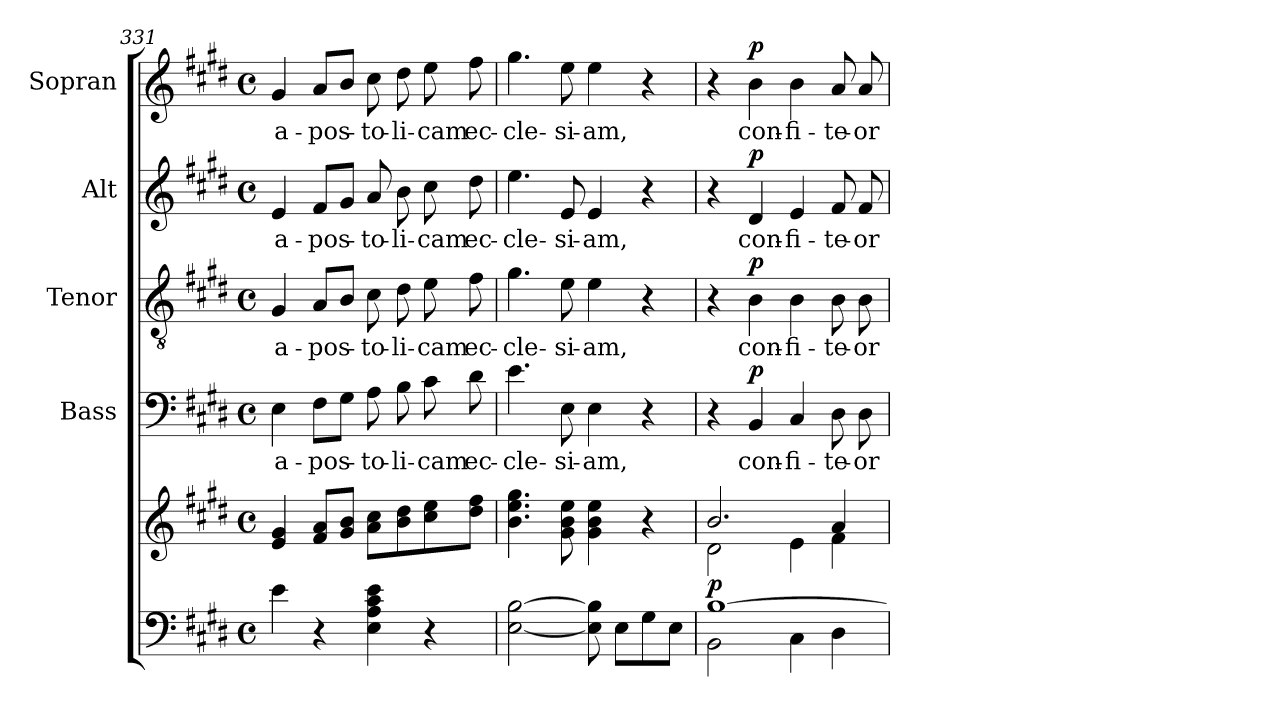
**kern	**kern	**dynam	**kern	**text	**dynam	**kern	**text	**dynam	**kern	**text	**dynam	**kern	**text	**dynam
*part5	*part5	*part5	*part4	*part4	*part4	*part3	*part3	*part3	*part2	*part2	*part2	*part1	*part1	*part1
*staff6	*staff5	*staff5/6	*staff4	*staff4	*staff4	*staff3	*staff3	*staff3	*staff2	*staff2	*staff2	*staff1	*staff1	*staff1
*	*	*	*I"Bass	*	*	*I"Tenor	*	*	*I"Alt	*	*	*I"Sopran	*	*
*	*	*	*I'B.	*	*	*I'T.	*	*	*I'A.	*	*	*I'S.	*	*
*clefF4	*clefG2	*	*clefF4	*	*	*clefGv2	*	*	*clefG2	*	*	*clefG2	*	*
*k[f#c#g#d#]	*k[f#c#g#d#]	*	*k[f#c#g#d#]	*	*	*k[f#c#g#d#]	*	*	*k[f#c#g#d#]	*	*	*k[f#c#g#d#]	*	*
*E:	*E:	*	*E:	*	*	*E:	*	*	*E:	*	*	*E:	*	*
*M4/4	*M4/4	*	*M4/4	*	*	*M4/4	*	*	*M4/4	*	*	*M4/4	*	*
*met(c)	*met(c)	*	*met(c)	*	*	*met(c)	*	*	*met(c)	*	*	*met(c)	*	*
=331	=331	=331	=331	=331	=331	=331	=331	=331	=331	=331	=331	=331	=331	=331
!	!	!	!	!LO:LY:b	!	!	!LO:LY:b	!	!	!LO:LY:b	!	!	!LO:LY:b	!
4e\	4e/ 4g#/	.	4E\	a-	.	4G#/	a-	.	4e/	a-	.	4g#/	a-	.
!	!	!	!	!LO:LY:b	!	!	!LO:LY:b	!	!	!LO:LY:b	!	!	!LO:LY:b	!
4r	8f#/ 8a/L	.	8F#\L	-pos-	.	8A/L	-pos-	.	8f#/L	-pos-	.	8a/L	-pos-	.
.	8g#/ 8b/J	.	8G#\J	.	.	8B/J	.	.	8g#/J	.	.	8b/J	.	.
!	!	!	!	!LO:LY:b	!	!	!LO:LY:b	!	!	!LO:LY:b	!	!	!LO:LY:b	!
4E\ 4A\ 4c#\ 4e\	8a\ 8cc#\L	.	8A\	-to-	.	8c#\	-to-	.	8a/	-to-	.	8cc#\	-to-	.
!	!	!	!	!LO:LY:b	!	!	!LO:LY:b	!	!	!LO:LY:b	!	!	!LO:LY:b	!
.	8b\ 8dd#\	.	8B\	-li-	.	8d#\	-li-	.	8b\	-li-	.	8dd#\	-li-	.
!	!	!	!	!LO:LY:b	!	!	!LO:LY:b	!	!	!LO:LY:b	!	!	!LO:LY:b	!
4r	8cc#\ 8ee\	.	8c#\	-cam	.	8e\	-cam	.	8cc#\	-cam	.	8ee\	-cam	.
!	!	!	!	!LO:LY:b	!	!	!LO:LY:b	!	!	!LO:LY:b	!	!	!LO:LY:b	!
.	8dd#\ 8ff#\J	.	8d#\	ec-	.	8f#\	ec-	.	8dd#\	ec-	.	8ff#\	ec-	.
=332	=332	=332	=332	=332	=332	=332	=332	=332	=332	=332	=332	=332	=332	=332
!	!	!	!	!LO:LY:b	!	!	!LO:LY:b	!	!	!LO:LY:b	!	!	!LO:LY:b	!
[2E\ [2B\	4.b\ 4.ee\ 4.gg#\	.	4.e\	-cle-	.	4.g#\	-cle-	.	4.ee\	-cle-	.	4.gg#\	-cle-	.
!	!	!	!	!LO:LY:b	!	!	!LO:LY:b	!	!	!LO:LY:b	!	!	!LO:LY:b	!
.	8g#\ 8b\ 8ee\	.	8E\	-si-	.	8e\	-si-	.	8e/	-si-	.	8ee\	-si-	.
!	!	!	!	!LO:LY:b	!	!	!LO:LY:b	!	!	!LO:LY:b	!	!	!LO:LY:b	!
8E\] 8B\]	4g#\ 4b\ 4ee\	.	4E\	-am,	.	4e\	-am,	.	4e/	-am,	.	4ee\	-am,	.
8E\L	.	.	.	.	.	.	.	.	.	.	.	.	.	.
8G#\	4r	.	4r	.	.	4r	.	.	4r	.	.	4r	.	.
8E\J	.	.	.	.	.	.	.	.	.	.	.	.	.	.
=333	=333	=333	=333	=333	=333	=333	=333	=333	=333	=333	=333	=333	=333	=333
*^	*^	*	*	*	*	*	*	*	*	*	*	*	*	*
!	!	!	!	!LO:DY:b	!	!	!	!	!	!	!	!	!	!	!	!
[>1B	2BB\	2.b/	2d#\	p	4r	.	.	4r	.	.	4r	.	.	4r	.	.
!	!	!	!	!	!	!LO:LY:b	!LO:DY:a	!	!LO:LY:b	!LO:DY:a	!	!LO:LY:b	!LO:DY:a	!	!LO:LY:b	!LO:DY:a
.	.	.	.	.	4BB/	con-	p	4B\	con-	p	4d#/	con-	p	4b\	con-	p
!	!	!	!	!	!	!LO:LY:b	!	!	!LO:LY:b	!	!	!LO:LY:b	!	!	!LO:LY:b	!
.	4C#\	.	4e\	.	4C#/	-fi-	.	4B\	-fi-	.	4e/	-fi-	.	4b\	-fi-	.
!	!	!	!	!	!	!LO:LY:b	!	!	!LO:LY:b	!	!	!LO:LY:b	!	!	!LO:LY:b	!
.	4D#\	4a/	4f#\	.	8D#\	-te-	.	8B\	-te-	.	8f#/	-te-	.	8a/	-te-	.
!	!	!	!	!	!	!LO:LY:b	!	!	!LO:LY:b	!	!	!LO:LY:b	!	!	!LO:LY:b	!
.	.	.	.	.	8D#\	-or	.	8B\	-or	.	8f#/	-or	.	8a/	-or	.
*v	*v	*	*	*	*	*	*	*	*	*	*	*	*	*	*	*
*	*v	*v	*	*	*	*	*	*	*	*	*	*	*	*	*
=	=	=	=	=	=	=	=	=	=	=	=	=	=	=
*-	*-	*-	*-	*-	*-	*-	*-	*-	*-	*-	*-	*-	*-	*-
